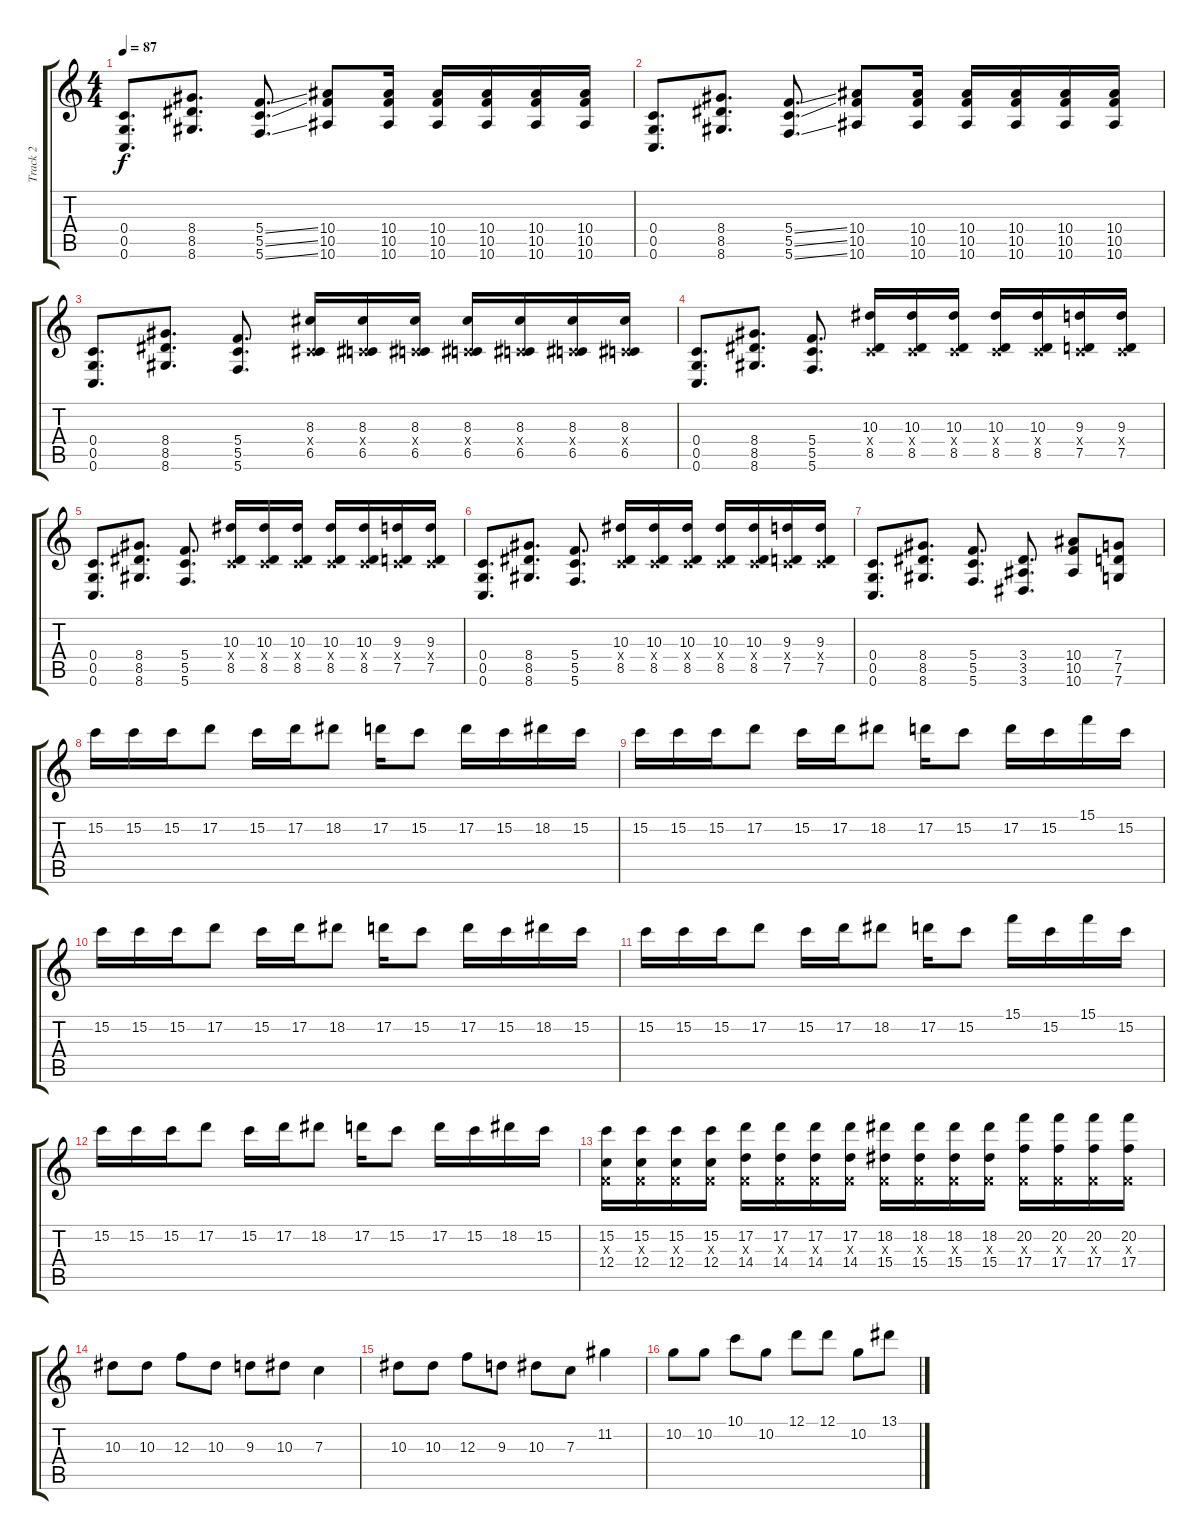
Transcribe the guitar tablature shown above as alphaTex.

\track ("Track 2" "Track 2") {instrument distortionguitar}
\staff {score tabs}
\tuning (D4 A3 F3 C3 G2 C2) {hide}
\ts (4 4)
\tempo 87
\clef g2
\ks c
(0.4 0.5 0.6).8{d dy f} (8.4 8.5 8.6).8{d} (5.4{ss} 5.5{ss} 5.6{ss}).8{d} (10.4 10.5 10.6).8 (10.4 10.5 10.6).16 (10.4 10.5 10.6).16 (10.4 10.5 10.6).16 (10.4 10.5 10.6).16 (10.4 10.5 10.6).16 |
(0.4 0.5 0.6).8{d} (8.4 8.5 8.6).8{d} (5.4{ss} 5.5{ss} 5.6{ss}).8{d} (10.4 10.5 10.6).8 (10.4 10.5 10.6).16 (10.4 10.5 10.6).16 (10.4 10.5 10.6).16 (10.4 10.5 10.6).16 (10.4 10.5 10.6).16 |
(0.4 0.5 0.6).8{d} (8.4 8.5 8.6).8{d} (5.4 5.5 5.6).8{d} (8.3 0.4{x} 6.5).16 (8.3 0.4{x} 6.5).16 (8.3 0.4{x} 6.5).16 (8.3 0.4{x} 6.5).16 (8.3 0.4{x} 6.5).16 (8.3 0.4{x} 6.5).16 (8.3 0.4{x} 6.5).16 |
(0.4 0.5 0.6).8{d} (8.4 8.5 8.6).8{d} (5.4 5.5 5.6).8{d} (10.3 0.4{x} 8.5).16 (10.3 0.4{x} 8.5).16 (10.3 0.4{x} 8.5).16 (10.3 0.4{x} 8.5).16 (10.3 0.4{x} 8.5).16 (9.3 0.4{x} 7.5).16 (9.3 0.4{x} 7.5).16 |
(0.4 0.5 0.6).8{d} (8.4 8.5 8.6).8{d} (5.4 5.5 5.6).8{d} (10.3 0.4{x} 8.5).16 (10.3 0.4{x} 8.5).16 (10.3 0.4{x} 8.5).16 (10.3 0.4{x} 8.5).16 (10.3 0.4{x} 8.5).16 (9.3 0.4{x} 7.5).16 (9.3 0.4{x} 7.5).16 |
(0.4 0.5 0.6).8{d} (8.4 8.5 8.6).8{d} (5.4 5.5 5.6).8{d} (10.3 0.4{x} 8.5).16 (10.3 0.4{x} 8.5).16 (10.3 0.4{x} 8.5).16 (10.3 0.4{x} 8.5).16 (10.3 0.4{x} 8.5).16 (9.3 0.4{x} 7.5).16 (9.3 0.4{x} 7.5).16 |
(0.4 0.5 0.6).8{d} (8.4 8.5 8.6).8{d} (5.4 5.5 5.6).8{d} (3.4 3.5 3.6).8{d} (10.4 10.5 10.6).8 (7.4 7.5 7.6).8 |
15.2.16 15.2.16 15.2.16 17.2.8 15.2.16 17.2.16 18.2.8 17.2.16 15.2.8 17.2.16 15.2.16 18.2.16 15.2.16 |
15.2.16 15.2.16 15.2.16 17.2.8 15.2.16 17.2.16 18.2.8 17.2.16 15.2.8 17.2.16 15.2.16 15.1.16 15.2.16 |
15.2.16 15.2.16 15.2.16 17.2.8 15.2.16 17.2.16 18.2.8 17.2.16 15.2.8 17.2.16 15.2.16 18.2.16 15.2.16 |
15.2.16 15.2.16 15.2.16 17.2.8 15.2.16 17.2.16 18.2.8 17.2.16 15.2.8 15.1.16 15.2.16 15.1.16 15.2.16 |
15.2.16 15.2.16 15.2.16 17.2.8 15.2.16 17.2.16 18.2.8 17.2.16 15.2.8 17.2.16 15.2.16 18.2.16 15.2.16 |
(15.2 0.3{x} 12.4).16 (15.2 0.3{x} 12.4).16 (15.2 0.3{x} 12.4).16 (15.2 0.3{x} 12.4).16 (17.2 0.3{x} 14.4).16 (17.2 0.3{x} 14.4).16 (17.2 0.3{x} 14.4).16 (17.2 0.3{x} 14.4).16 (18.2 0.3{x} 15.4).16 (18.2 0.3{x} 15.4).16 (18.2 0.3{x} 15.4).16 (18.2 0.3{x} 15.4).16 (20.2 0.3{x} 17.4).16 (20.2 0.3{x} 17.4).16 (20.2 0.3{x} 17.4).16 (20.2 0.3{x} 17.4).16 |
10.3.8 10.3.8 12.3.8 10.3.8 9.3.8 10.3.8 7.3.4 |
10.3.8 10.3.8 12.3.8 9.3.8 10.3.8 7.3.8 11.2.4 |
10.2.8 10.2.8 10.1.8 10.2.8 12.1.8 12.1.8 10.2.8 13.1.8
